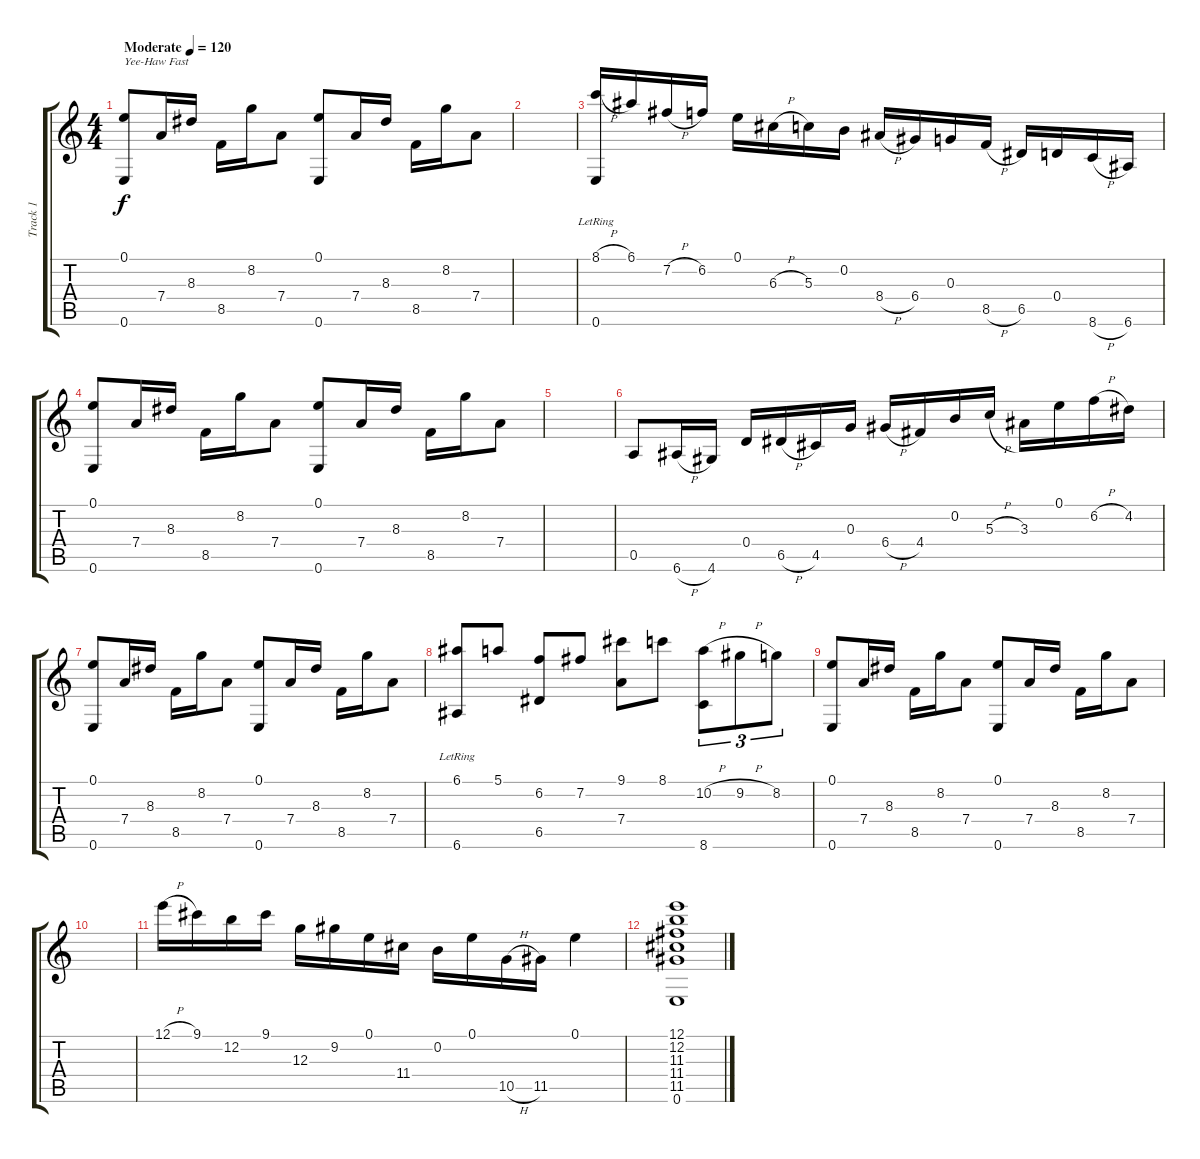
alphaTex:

\track ("Track 1" "Track 1") {instrument acousticguitarsteel}
\staff {score tabs}
\tuning (E4 B3 G3 D3 A2 E2) {hide}
\ts (4 4)
\tempo (120 "Moderate")
\clef g2
\ks c
(0.1 0.6).8{txt "Yee-Haw Fast" dy f instrument acousticguitarsteel} 7.4.16 8.3.16 8.5.16 8.2.16 7.4.8 (0.1 0.6).8 7.4.16 8.3.16 8.5.16 8.2.16 7.4.8 |
|
(8.1{h} 0.6{lr}).16 6.1.16 7.2{h}.16 6.2.16 0.1.16 6.3{h}.16 5.3.16 0.2.16 8.4{h}.16 6.4.16 0.3.16 8.5{h}.16 6.5.16 0.4.16 8.6{h}.16 6.6.16 |
(0.1 0.6).8 7.4.16 8.3.16 8.5.16 8.2.16 7.4.8 (0.1 0.6).8 7.4.16 8.3.16 8.5.16 8.2.16 7.4.8 |
|
0.5.8 6.6{h}.16 4.6.16 0.4.16 6.5{h}.16 4.5.16 0.3.16 6.4{h}.16 4.4.16 0.2.16 5.3{h}.16 3.3.16 0.1.16 6.2{h}.16 4.2.16 |
(0.1 0.6).8 7.4.16 8.3.16 8.5.16 8.2.16 7.4.8 (0.1 0.6).8 7.4.16 8.3.16 8.5.16 8.2.16 7.4.8 |
(6.1 6.6{lr}).8 5.1.8 (6.2 6.5).8 7.2.8 (9.1 7.4).8 8.1.8 (10.2{h} 8.6).8{tu (3 2)} 9.2{h}.8{tu (3 2)} 8.2.8{tu (3 2)} |
(0.1 0.6).8 7.4.16 8.3.16 8.5.16 8.2.16 7.4.8 (0.1 0.6).8 7.4.16 8.3.16 8.5.16 8.2.16 7.4.8 |
|
12.1{h}.16 9.1.16 12.2.16 9.1.16 12.3.16 9.2.16 0.1.16 11.4.16 0.2.16 0.1.16 10.5{h}.16 11.5.16 0.1.4 |
(12.1 12.2 11.3 11.4 11.5 0.6).1
